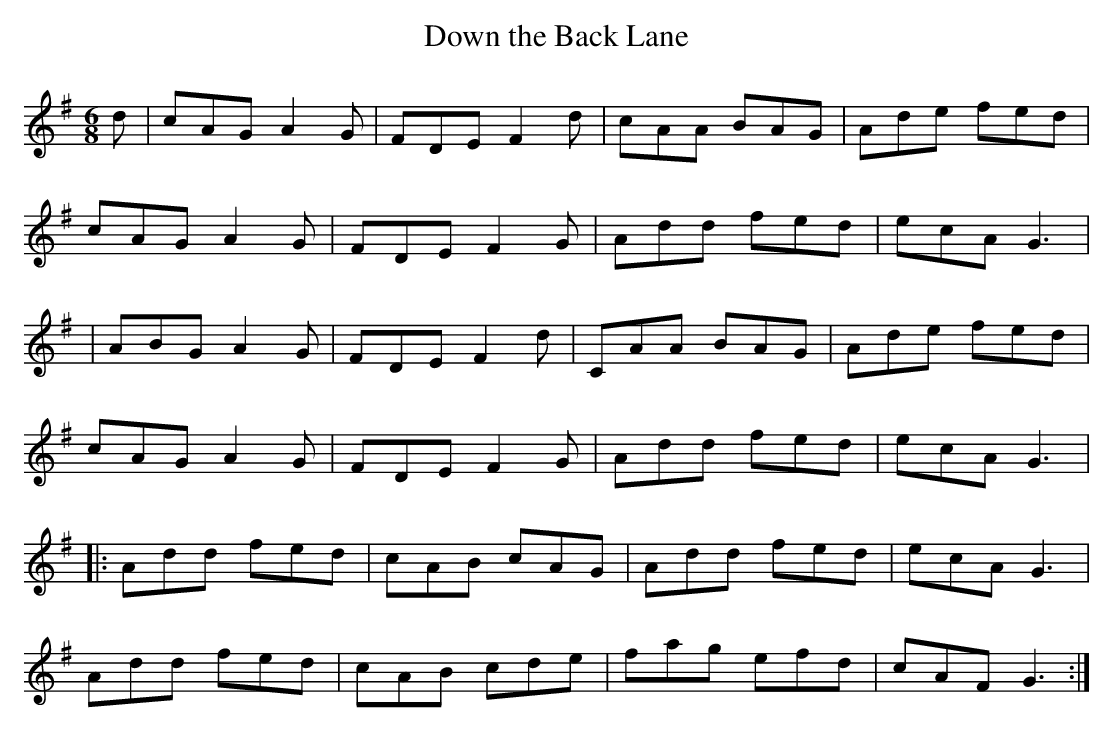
X:1
T:Down the Back Lane
M:6/8
K:G
d | cAG  A2 G | FDE F2d | cAA BAG | Ade fed |
cAG A2 G | FDE F2 G | Add fed | ecA G3 |
 | ABG  A2 G | FDE F2d | CAA BAG | Ade fed |
cAG A2 G | FDE F2 G | Add fed | ecA G3|
|: Add fed | cAB cAG | Add fed | ecA G3 |
Add fed | cAB cde | fag efd | cAF G3 :|
